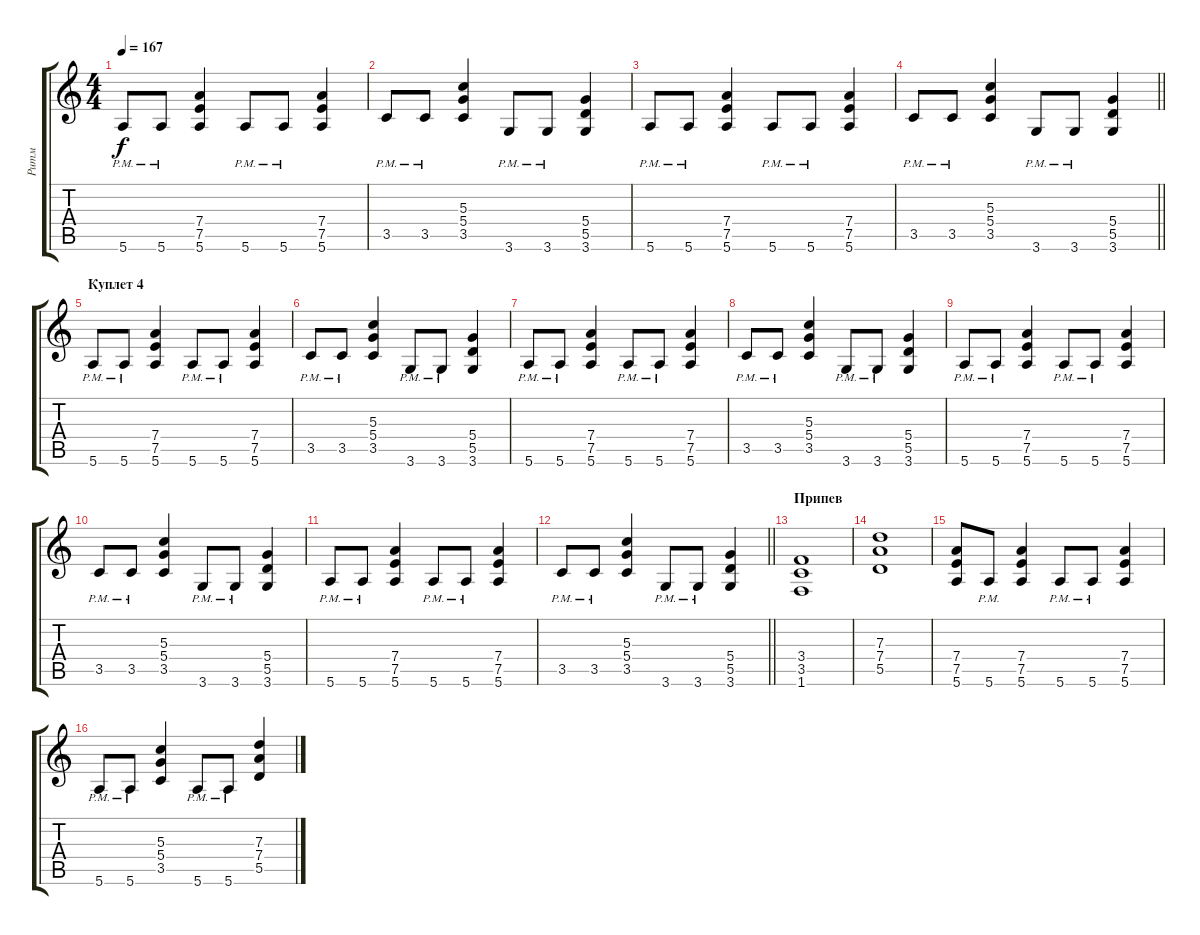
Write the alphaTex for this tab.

\track ("Ритм" "Ритм") {instrument distortionguitar}
\staff {score tabs}
\tuning (E4 B3 G3 D3 A2 E2) {hide}
\ts (4 4)
\tempo 167
\clef g2
\ks c
5.6{pm}.8{dy f} 5.6{pm}.8 (7.4 7.5 5.6).4 5.6{pm}.8 5.6{pm}.8 (7.4 7.5 5.6).4 |
3.5{pm}.8 3.5{pm}.8 (5.3 5.4 3.5).4 3.6{pm}.8 3.6{pm}.8 (5.4 5.5 3.6).4 |
5.6{pm}.8 5.6{pm}.8 (7.4 7.5 5.6).4 5.6{pm}.8 5.6{pm}.8 (7.4 7.5 5.6).4 |
\barLineRight lightlight
3.5{pm}.8 3.5{pm}.8 (5.3 5.4 3.5).4 3.6{pm}.8 3.6{pm}.8 (5.4 5.5 3.6).4 |
\section ("" "Куплет 4")
5.6{pm}.8 5.6{pm}.8 (7.4 7.5 5.6).4 5.6{pm}.8 5.6{pm}.8 (7.4 7.5 5.6).4 |
3.5{pm}.8 3.5{pm}.8 (5.3 5.4 3.5).4 3.6{pm}.8 3.6{pm}.8 (5.4 5.5 3.6).4 |
5.6{pm}.8 5.6{pm}.8 (7.4 7.5 5.6).4 5.6{pm}.8 5.6{pm}.8 (7.4 7.5 5.6).4 |
3.5{pm}.8 3.5{pm}.8 (5.3 5.4 3.5).4 3.6{pm}.8 3.6{pm}.8 (5.4 5.5 3.6).4 |
5.6{pm}.8 5.6{pm}.8 (7.4 7.5 5.6).4 5.6{pm}.8 5.6{pm}.8 (7.4 7.5 5.6).4 |
3.5{pm}.8 3.5{pm}.8 (5.3 5.4 3.5).4 3.6{pm}.8 3.6{pm}.8 (5.4 5.5 3.6).4 |
5.6{pm}.8 5.6{pm}.8 (7.4 7.5 5.6).4 5.6{pm}.8 5.6{pm}.8 (7.4 7.5 5.6).4 |
\barLineRight lightlight
3.5{pm}.8 3.5{pm}.8 (5.3 5.4 3.5).4 3.6{pm}.8 3.6{pm}.8 (5.4 5.5 3.6).4 |
\section ("" "Припев")
(3.4 3.5 1.6).1 |
(7.3 7.4 5.5).1 |
(7.4 7.5 5.6).8 5.6{pm}.8 (7.4 7.5 5.6).4 5.6{pm}.8 5.6{pm}.8 (7.4 7.5 5.6).4 |
5.6{pm}.8 5.6{pm}.8 (5.3 5.4 3.5).4 5.6{pm}.8 5.6{pm}.8 (7.3 7.4 5.5).4
